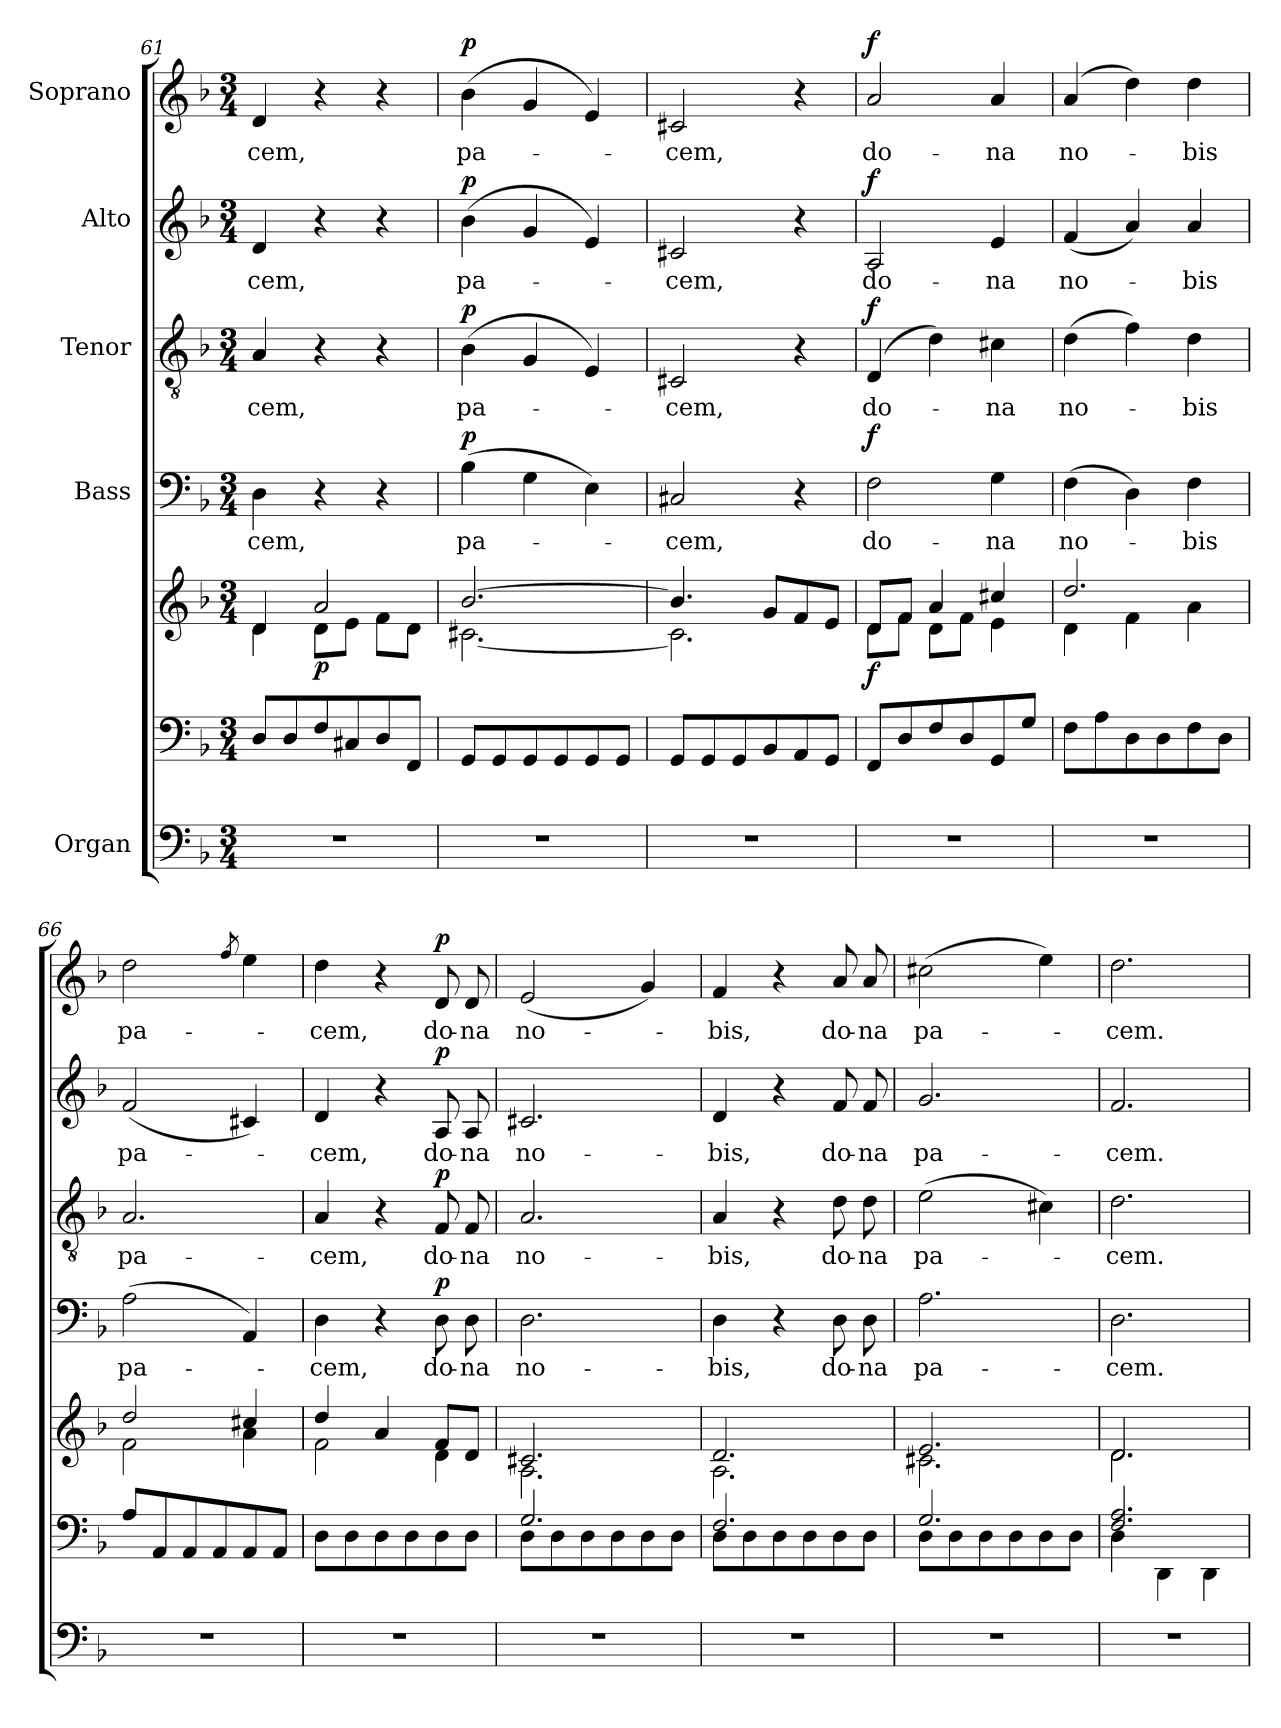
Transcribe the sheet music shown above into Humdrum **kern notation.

**kern	**kern	**kern	**dynam	**kern	**text	**dynam	**kern	**text	**dynam	**kern	**text	**dynam	**kern	**text	**dynam
*part5	*part5	*part5	*part5	*part4	*part4	*part4	*part3	*part3	*part3	*part2	*part2	*part2	*part1	*part1	*part1
*staff7	*staff6	*staff5	*staff5/6/7	*staff4	*staff4	*staff4	*staff3	*staff3	*staff3	*staff2	*staff2	*staff2	*staff1	*staff1	*staff1
*I"Organ	*	*	*	*I"Bass	*	*	*I"Tenor	*	*	*I"Alto	*	*	*I"Soprano	*	*
*clefF4	*clefF4	*clefG2	*	*clefF4	*	*	*clefGv2	*	*	*clefG2	*	*	*clefG2	*	*
*k[b-]	*k[b-]	*k[b-]	*	*k[b-]	*	*	*k[b-]	*	*	*k[b-]	*	*	*k[b-]	*	*
*M3/4	*M3/4	*M3/4	*	*M3/4	*	*	*M3/4	*	*	*M3/4	*	*	*M3/4	*	*
=61	=61	=61	=61	=61	=61	=61	=61	=61	=61	=61	=61	=61	=61	=61	=61
*	*	*^	*	*	*	*	*	*	*	*	*	*	*	*	*
!	!	!	!	!	!	!LO:LY:b	!	!	!LO:LY:b	!	!	!LO:LY:b	!	!	!LO:LY:b	!
2.r	8D/L	4d/	4d\	.	4D\	-cem,	.	4A/	-cem,	.	4d/	-cem,	.	4d/	-cem,	.
.	8D/	.	.	.	.	.	.	.	.	.	.	.	.	.	.	.
!	!	!	!	!LO:DY:b	!	!	!	!	!	!	!	!	!	!	!	!
.	8F/	2a/	8d\L	p	4r	.	.	4r	.	.	4r	.	.	4r	.	.
.	8C#X/	.	8e\J	.	.	.	.	.	.	.	.	.	.	.	.	.
.	8D/	.	8f\L	.	4r	.	.	4r	.	.	4r	.	.	4r	.	.
.	8FF/J	.	8d\J	.	.	.	.	.	.	.	.	.	.	.	.	.
=62	=62	=62	=62	=62	=62	=62	=62	=62	=62	=62	=62	=62	=62	=62	=62	=62
!	!	!	!	!	!	!LO:LY:b	!LO:DY:b	!	!LO:LY:b	!LO:DY:a	!	!LO:LY:b	!LO:DY:a	!	!LO:LY:b	!LO:DY:a
2.r	8GG/L	[2.b-/	[2.c#X\	.	(4B-\	pa-	p	(4B-\	pa-	p	(4b-\	pa-	p	(4b-\	pa-	p
.	8GG/	.	.	.	.	.	.	.	.	.	.	.	.	.	.	.
.	8GG/	.	.	.	4G\	.	.	4G/	.	.	4g/	.	.	4g/	.	.
.	8GG/	.	.	.	.	.	.	.	.	.	.	.	.	.	.	.
.	8GG/	.	.	.	4E\)	.	.	4E/)	.	.	4e/)	.	.	4e/)	.	.
.	8GG/J	.	.	.	.	.	.	.	.	.	.	.	.	.	.	.
=63	=63	=63	=63	=63	=63	=63	=63	=63	=63	=63	=63	=63	=63	=63	=63	=63
!	!	!	!	!	!	!LO:LY:b	!	!	!LO:LY:b	!	!	!LO:LY:b	!	!	!LO:LY:b	!
2.r	8GG/L	4.b-/]	2.c#\]	.	2C#X/	-cem,	.	2C#X/	-cem,	.	2c#X/	-cem,	.	2c#X/	-cem,	.
.	8GG/	.	.	.	.	.	.	.	.	.	.	.	.	.	.	.
.	8GG/	.	.	.	.	.	.	.	.	.	.	.	.	.	.	.
.	8BB-/	8g/L	.	.	.	.	.	.	.	.	.	.	.	.	.	.
.	8AA/	8f/	.	.	4r	.	.	4r	.	.	4r	.	.	4r	.	.
.	8GG/J	8e/J	.	.	.	.	.	.	.	.	.	.	.	.	.	.
=64	=64	=64	=64	=64	=64	=64	=64	=64	=64	=64	=64	=64	=64	=64	=64	=64
!	!	!	!	!LO:DY:b	!	!LO:LY:b	!LO:DY:a	!	!LO:LY:b	!LO:DY:a	!	!LO:LY:b	!LO:DY:a	!	!LO:LY:b	!LO:DY:a
2.r	8FF/L	8d/L	8d\L	f	2F\	do-	f	(4D/	do-	f	2A/	do-	f	2a/	do-	f
.	8D/	8f/J	8f\J	.	.	.	.	.	.	.	.	.	.	.	.	.
.	8F/	4a/	8d\L	.	.	.	.	4d\)	.	.	.	.	.	.	.	.
.	8D/	.	8f\J	.	.	.	.	.	.	.	.	.	.	.	.	.
!	!	!	!	!	!	!LO:LY:b	!	!	!LO:LY:b	!	!	!LO:LY:b	!	!	!LO:LY:b	!
.	8GG/	4cc#X/	4e\	.	4G\	-na	.	4c#X\	-na	.	4e/	-na	.	4a/	-na	.
.	8G/J	.	.	.	.	.	.	.	.	.	.	.	.	.	.	.
=65	=65	=65	=65	=65	=65	=65	=65	=65	=65	=65	=65	=65	=65	=65	=65	=65
!	!	!	!	!	!	!LO:LY:b	!	!	!LO:LY:b	!	!	!LO:LY:b	!	!	!LO:LY:b	!
2.r	8F\L	2.dd/	4d\	.	(4F\	no-	.	(4d\	no-	.	(4f/	no-	.	(4a/	no-	.
.	8A\	.	.	.	.	.	.	.	.	.	.	.	.	.	.	.
.	8D\	.	4f\	.	4D\)	.	.	4f\)	.	.	4a/)	.	.	4dd\)	.	.
.	8D\	.	.	.	.	.	.	.	.	.	.	.	.	.	.	.
!	!	!	!	!	!	!LO:LY:b	!	!	!LO:LY:b	!	!	!LO:LY:b	!	!	!LO:LY:b	!
.	8F\	.	4a\	.	4F\	-bis	.	4d\	-bis	.	4a/	-bis	.	4dd\	-bis	.
.	8D\J	.	.	.	.	.	.	.	.	.	.	.	.	.	.	.
!!LO:PB:g=z
=66	=66	=66	=66	=66	=66	=66	=66	=66	=66	=66	=66	=66	=66	=66	=66	=66
!	!	!	!	!	!	!LO:LY:b	!	!	!LO:LY:b	!	!	!LO:LY:b	!	!	!LO:LY:b	!
2.r	8A/L	2dd/	2f\	.	(2A\	pa-	.	2.A/	pa-	.	(2f/	pa-	.	2dd\	pa-	.
.	8AA/	.	.	.	.	.	.	.	.	.	.	.	.	.	.	.
.	8AA/	.	.	.	.	.	.	.	.	.	.	.	.	.	.	.
.	8AA/	.	.	.	.	.	.	.	.	.	.	.	.	.	.	.
.	.	.	.	.	.	.	.	.	.	.	.	.	.	8qff/	.	.
.	8AA/	4cc#X/	4a\	.	4AA/)	.	.	.	.	.	4c#X/)	.	.	4ee\	.	.
.	8AA/J	.	.	.	.	.	.	.	.	.	.	.	.	.	.	.
=67	=67	=67	=67	=67	=67	=67	=67	=67	=67	=67	=67	=67	=67	=67	=67	=67
!	!	!	!	!	!	!LO:LY:b	!	!	!LO:LY:b	!	!	!LO:LY:b	!	!	!LO:LY:b	!
2.r	8D\L	4dd/	2f\	.	4D\	-cem,	.	4A/	-cem,	.	4d/	-cem,	.	4dd\	-cem,	.
.	8D\	.	.	.	.	.	.	.	.	.	.	.	.	.	.	.
.	8D\	4a/	.	.	4r	.	.	4r	.	.	4r	.	.	4r	.	.
.	8D\	.	.	.	.	.	.	.	.	.	.	.	.	.	.	.
!	!	!	!	!	!	!LO:LY:b	!LO:DY:a	!	!LO:LY:b	!LO:DY:a	!	!LO:LY:b	!LO:DY:a	!	!LO:LY:b	!LO:DY:a
.	8D\	8f/L	4d\	.	8D\	do-	p	8F/	do-	p	8A/	do-	p	8d/	do-	p
!	!	!	!	!	!	!LO:LY:b	!	!	!LO:LY:b	!	!	!LO:LY:b	!	!	!LO:LY:b	!
.	8D\J	8d/J	.	.	8D\	-na	.	8F/	-na	.	8A/	-na	.	8d/	-na	.
=68	=68	=68	=68	=68	=68	=68	=68	=68	=68	=68	=68	=68	=68	=68	=68	=68
*	*^	*	*	*	*	*	*	*	*	*	*	*	*	*	*	*
!	!	!	!	!	!	!	!LO:LY:b	!	!	!LO:LY:b	!	!	!LO:LY:b	!	!	!LO:LY:b	!
2.r	2.G/	8D\L	2.c#X/	2.A\	.	2.D\	no-	.	2.A/	no-	.	2.c#X/	no-	.	(2e/	no-	.
.	.	8D\	.	.	.	.	.	.	.	.	.	.	.	.	.	.	.
.	.	8D\	.	.	.	.	.	.	.	.	.	.	.	.	.	.	.
.	.	8D\	.	.	.	.	.	.	.	.	.	.	.	.	.	.	.
.	.	8D\	.	.	.	.	.	.	.	.	.	.	.	.	4g/)	.	.
.	.	8D\J	.	.	.	.	.	.	.	.	.	.	.	.	.	.	.
=69	=69	=69	=69	=69	=69	=69	=69	=69	=69	=69	=69	=69	=69	=69	=69	=69	=69
!	!	!	!	!	!	!	!LO:LY:b	!	!	!LO:LY:b	!	!	!LO:LY:b	!	!	!LO:LY:b	!
2.r	2.F/	8D\L	2.d/	2.A\	.	4D\	-bis,	.	4A/	-bis,	.	4d/	-bis,	.	4f/	-bis,	.
.	.	8D\	.	.	.	.	.	.	.	.	.	.	.	.	.	.	.
.	.	8D\	.	.	.	4r	.	.	4r	.	.	4r	.	.	4r	.	.
.	.	8D\	.	.	.	.	.	.	.	.	.	.	.	.	.	.	.
!	!	!	!	!	!	!	!LO:LY:b	!	!	!LO:LY:b	!	!	!LO:LY:b	!	!	!LO:LY:b	!
.	.	8D\	.	.	.	8D\	do-	.	8d\	do-	.	8f/	do-	.	8a/	do-	.
!	!	!	!	!	!	!	!LO:LY:b	!	!	!LO:LY:b	!	!	!LO:LY:b	!	!	!LO:LY:b	!
.	.	8D\J	.	.	.	8D\	-na	.	8d\	-na	.	8f/	-na	.	8a/	-na	.
=70	=70	=70	=70	=70	=70	=70	=70	=70	=70	=70	=70	=70	=70	=70	=70	=70	=70
!	!	!	!	!	!	!	!LO:LY:b	!	!	!LO:LY:b	!	!	!LO:LY:b	!	!	!LO:LY:b	!
2.r	2.G/	8D\L	2.e/	2.c#X\	.	2.A\	pa-	.	(2e\	pa-	.	2.g/	pa-	.	(2cc#X\	pa-	.
.	.	8D\	.	.	.	.	.	.	.	.	.	.	.	.	.	.	.
.	.	8D\	.	.	.	.	.	.	.	.	.	.	.	.	.	.	.
.	.	8D\	.	.	.	.	.	.	.	.	.	.	.	.	.	.	.
.	.	8D\	.	.	.	.	.	.	4c#X\)	.	.	.	.	.	4ee\)	.	.
.	.	8D\J	.	.	.	.	.	.	.	.	.	.	.	.	.	.	.
=71	=71	=71	=71	=71	=71	=71	=71	=71	=71	=71	=71	=71	=71	=71	=71	=71	=71
!	!	!	!	!	!	!	!LO:LY:b	!	!	!LO:LY:b	!	!	!LO:LY:b	!	!	!LO:LY:b	!
2.r	2.F/ 2.A/	4D\	2.d/	2.d\	.	2.D\	-cem.	.	2.d\	-cem.	.	2.f/	-cem.	.	2.dd\	-cem.	.
.	.	4DD\	.	.	.	.	.	.	.	.	.	.	.	.	.	.	.
.	.	4DD\	.	.	.	.	.	.	.	.	.	.	.	.	.	.	.
*	*v	*v	*	*	*	*	*	*	*	*	*	*	*	*	*	*	*
*	*	*v	*v	*	*	*	*	*	*	*	*	*	*	*	*	*
=	=	=	=	=	=	=	=	=	=	=	=	=	=	=	=
*-	*-	*-	*-	*-	*-	*-	*-	*-	*-	*-	*-	*-	*-	*-	*-
